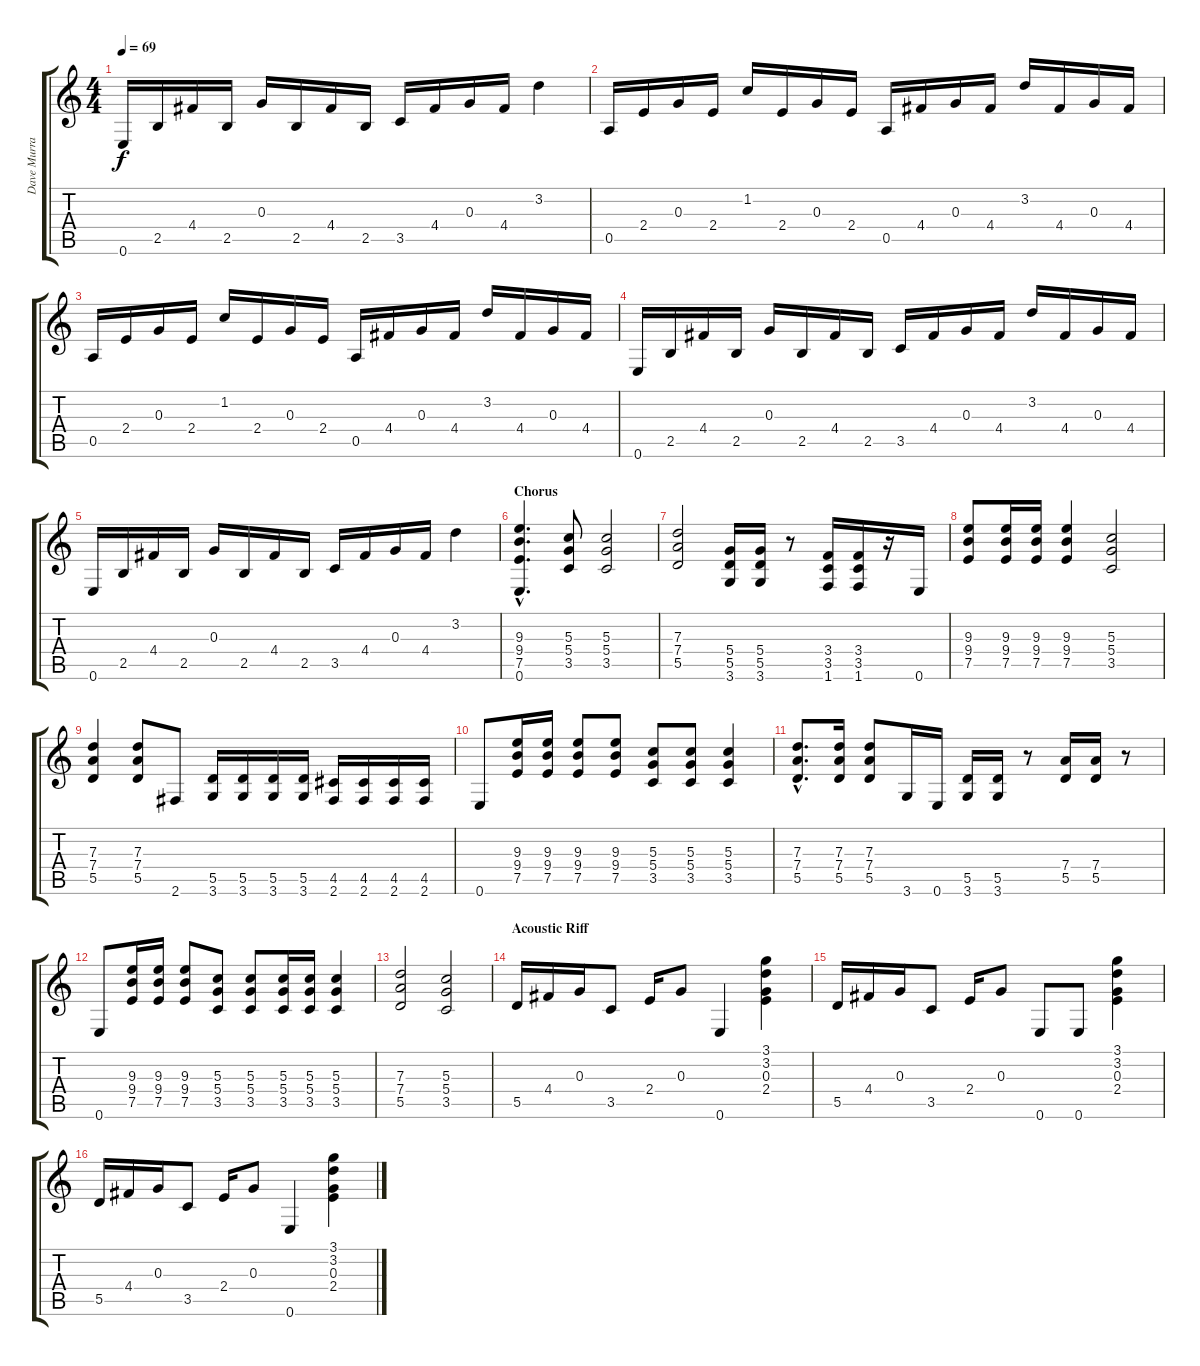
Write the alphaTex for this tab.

\track ("Dave Murray" "Dave Murra") {instrument distortionguitar}
\staff {score tabs}
\tuning (E4 B3 G3 D3 A2 E2) {hide}
\ts (4 4)
\tempo 69
\clef g2
\ks c
0.6.16{dy f} 2.5.16 4.4.16 2.5.16 0.3.16 2.5.16 4.4.16 2.5.16 3.5.16 4.4.16 0.3.16 4.4.16 3.2.4 |
0.5.16 2.4.16 0.3.16 2.4.16 1.2.16 2.4.16 0.3.16 2.4.16 0.5.16 4.4.16 0.3.16 4.4.16 3.2.16 4.4.16 0.3.16 4.4.16 |
0.5.16 2.4.16 0.3.16 2.4.16 1.2.16 2.4.16 0.3.16 2.4.16 0.5.16 4.4.16 0.3.16 4.4.16 3.2.16 4.4.16 0.3.16 4.4.16 |
0.6.16 2.5.16 4.4.16 2.5.16 0.3.16 2.5.16 4.4.16 2.5.16 3.5.16 4.4.16 0.3.16 4.4.16 3.2.16 4.4.16 0.3.16 4.4.16 |
0.6.16 2.5.16 4.4.16 2.5.16 0.3.16 2.5.16 4.4.16 2.5.16 3.5.16 4.4.16 0.3.16 4.4.16 3.2.4 |
\section ("" "Chorus")
(9.3{hac} 9.4{hac} 7.5{hac} 0.6{hac}).4{d instrument distortionguitar} (5.3 5.4 3.5).8 (5.3 5.4 3.5).2 |
(7.3 7.4 5.5).2 (5.4 5.5 3.6).16 (5.4 5.5 3.6).16 r.8 (3.4 3.5 1.6).16 (3.4 3.5 1.6).16 r.16 0.6.16 |
(9.3 9.4 7.5).8 (9.3 9.4 7.5).16 (9.3 9.4 7.5).16 (9.3 9.4 7.5).4 (5.3 5.4 3.5).2 |
(7.3 7.4 5.5).4 (7.3 7.4 5.5).8 2.6.8 (5.5 3.6).16 (5.5 3.6).16 (5.5 3.6).16 (5.5 3.6).16 (4.5 2.6).16 (4.5 2.6).16 (4.5 2.6).16 (4.5 2.6).16 |
0.6.8 (9.3 9.4 7.5).16 (9.3 9.4 7.5).16 (9.3 9.4 7.5).8 (9.3 9.4 7.5).8 (5.3 5.4 3.5).8 (5.3 5.4 3.5).8 (5.3 5.4 3.5).4 |
(7.3{hac} 7.4{hac} 5.5{hac}).8{d} (7.3 7.4 5.5).16 (7.3 7.4 5.5).8 3.6.16 0.6.16 (5.5 3.6).16 (5.5 3.6).16 r.8 (7.4 5.5).16 (7.4 5.5).16 r.8 |
0.6.8 (9.3 9.4 7.5).16 (9.3 9.4 7.5).16 (9.3 9.4 7.5).8 (5.3 5.4 3.5).8 (5.3 5.4 3.5).8 (5.3 5.4 3.5).16 (5.3 5.4 3.5).16 (5.3 5.4 3.5).4 |
(7.3 7.4 5.5).2 (5.3 5.4 3.5).2 |
\section ("" "Acoustic Riff")
5.5.16{instrument acousticguitarsteel} 4.4.16 0.3.16 3.5.8 2.4.16 0.3.8 0.6.4 (3.1 3.2 0.3 2.4).4 |
5.5.16 4.4.16 0.3.16 3.5.8 2.4.16 0.3.8 0.6.8 0.6.8 (3.1 3.2 0.3 2.4).4 |
5.5.16 4.4.16 0.3.16 3.5.8 2.4.16 0.3.8 0.6.4 (3.1 3.2 0.3 2.4).4
